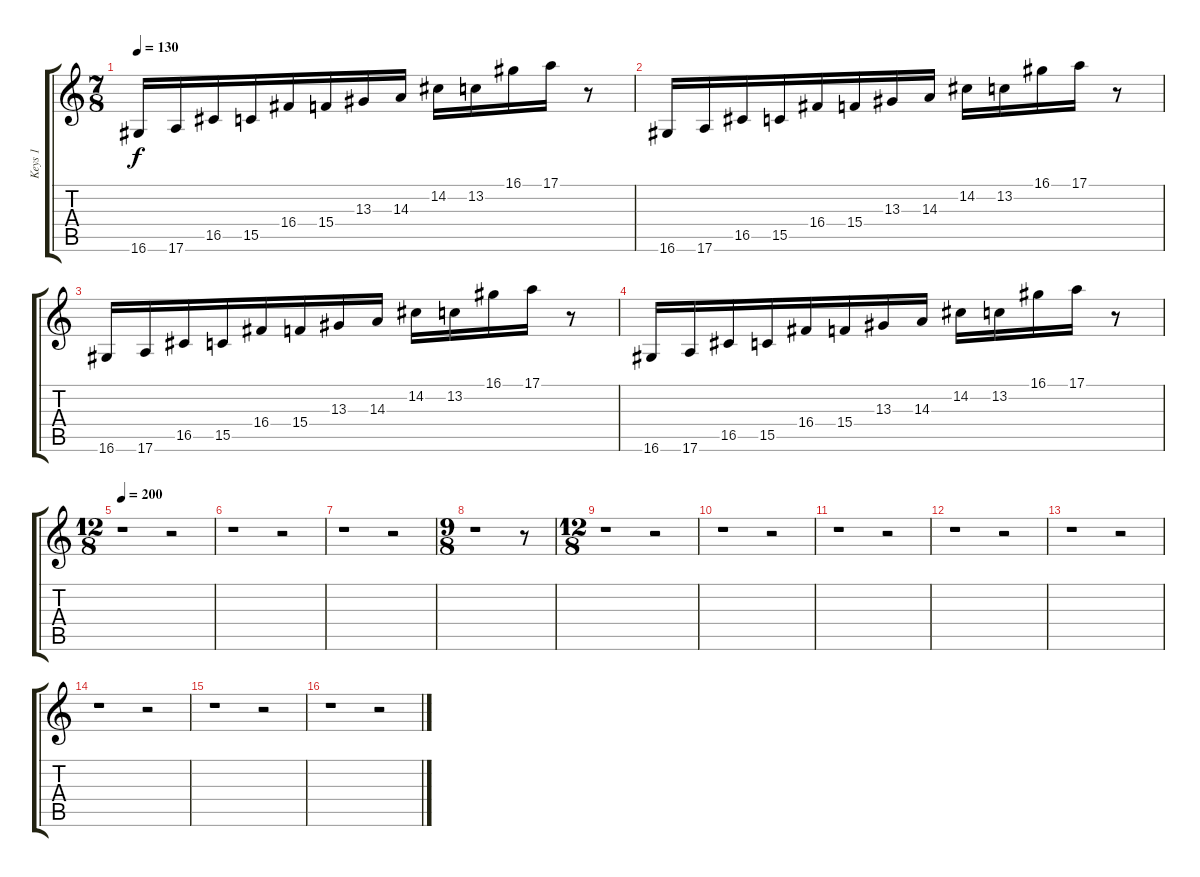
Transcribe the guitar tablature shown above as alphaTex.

\track ("Keys 1" "Keys 1") {instrument synthstrings1}
\staff {score tabs}
\tuning (E4 B3 G3 D3 A2 E2) {hide}
\ts (7 8)
\tempo 130
\clef g2
\ks c
16.6.16{dy f volume 12 instrument lead2sawtooth} 17.6.16 16.5.16 15.5.16 16.4.16 15.4.16 13.3.16 14.3.16 14.2.16 13.2.16 16.1.16 17.1.16 r.8 |
16.6.16 17.6.16 16.5.16 15.5.16 16.4.16 15.4.16 13.3.16 14.3.16 14.2.16 13.2.16 16.1.16 17.1.16 r.8 |
16.6.16 17.6.16 16.5.16 15.5.16 16.4.16 15.4.16 13.3.16 14.3.16 14.2.16 13.2.16 16.1.16 17.1.16 r.8 |
16.6.16 17.6.16 16.5.16 15.5.16 16.4.16 15.4.16 13.3.16 14.3.16 14.2.16 13.2.16 16.1.16 17.1.16 r.8 |
\ts (12 8)
\tempo 200
r.1 r.2 |
r.1 r.2 |
r.1 r.2 |
\ts (9 8)
r.1 r.8 |
\ts (12 8)
r.1 r.2 |
r.1 r.2 |
r.1 r.2 |
r.1 r.2 |
r.1 r.2 |
r.1 r.2 |
r.1 r.2 |
r.1 r.2
